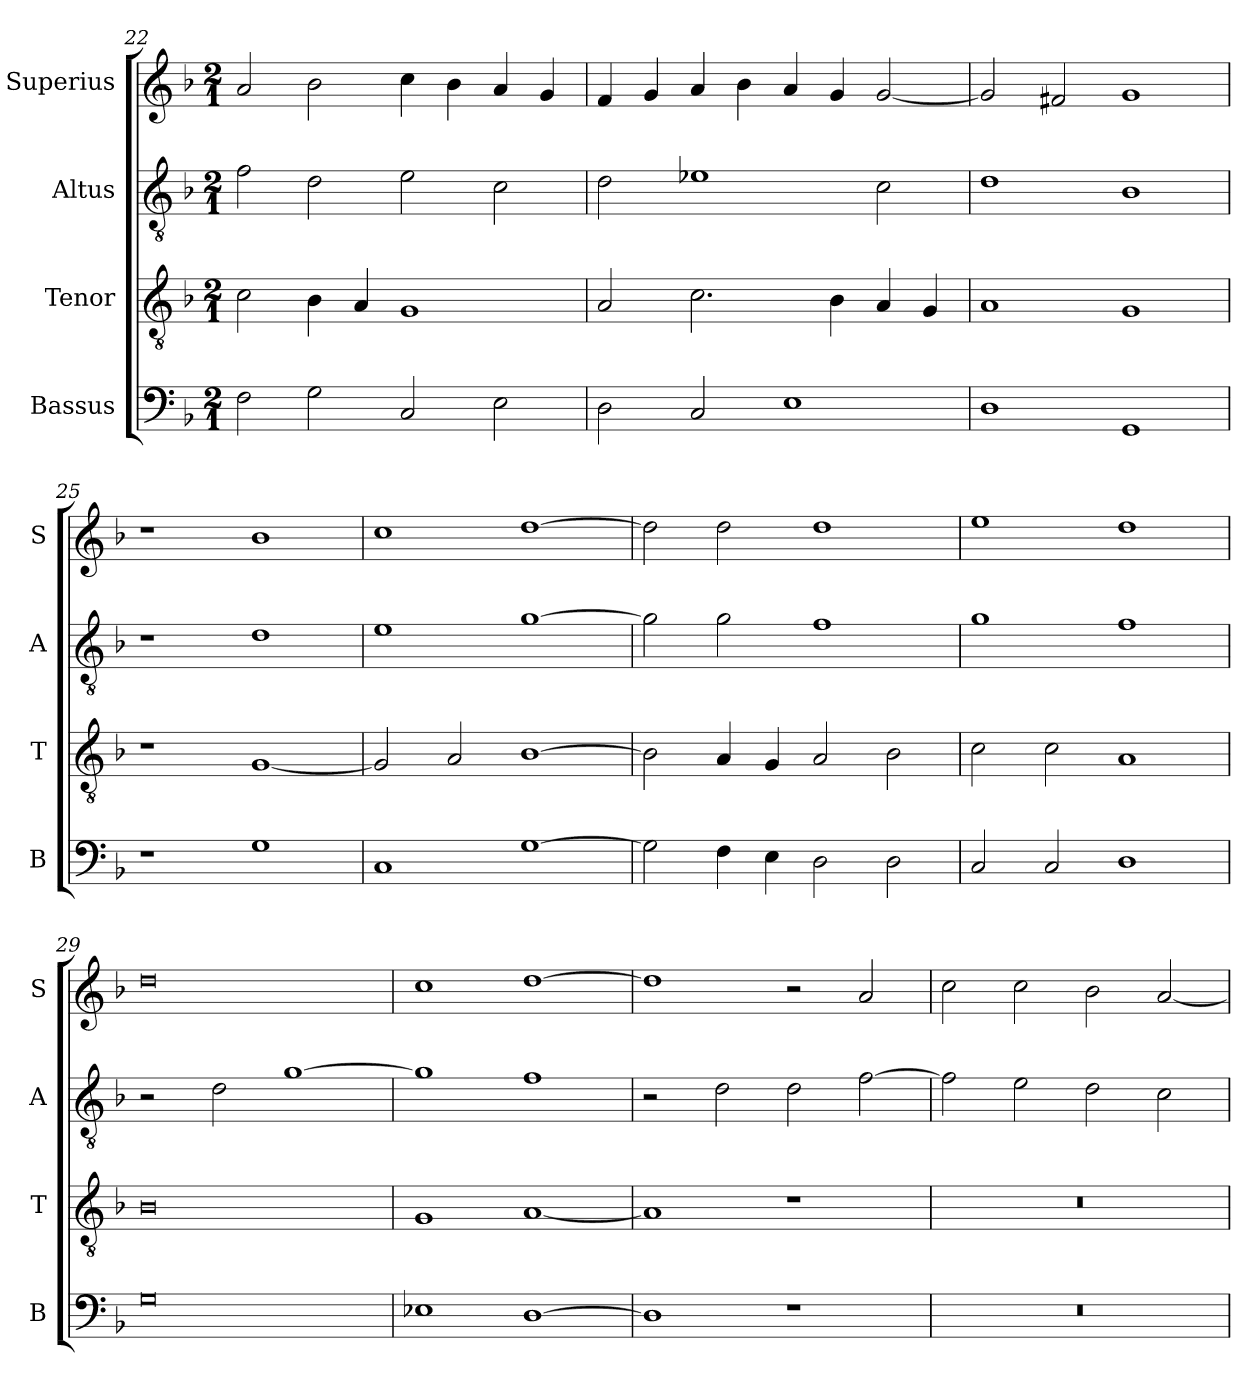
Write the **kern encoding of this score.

**kern	**kern	**kern	**kern
*part4	*part3	*part2	*part1
*staff4	*staff3	*staff2	*staff1
*I"Bassus	*I"Tenor	*I"Altus	*I"Superius
*I'B	*I'T	*I'A	*I'S
*clefF4	*clefGv2	*clefGv2	*clefG2
*k[b-]	*k[b-]	*k[b-]	*k[b-]
*F:	*F:	*F:	*F:
*M2/1	*M2/1	*M2/1	*M2/1
=22	=22	=22	=22
2F	2c	2f	2a
2G	4B-	2d	2b-
.	4A	.	.
2C	1G	2e	4cc
.	.	.	4b-
2E	.	2c	4a
.	.	.	4g
=23	=23	=23	=23
2D	2A	2d	4f
.	.	.	4g
2C	2.c	1e-X	4a
.	.	.	4b-
1E	.	.	4a
.	4B-	.	4g
.	4A	2c	[2g
.	4G	.	.
=24	=24	=24	=24
1D	1A	1d	2g]
.	.	.	2f#X
1GG	1G	1B-	1g
=25	=25	=25	=25
1r	1r	1r	1r
1G	[1G	1d	1b-
=26	=26	=26	=26
1C	2G]	1e	1cc
.	2A	.	.
[1G	[1B-	[1g	[1dd
=27	=27	=27	=27
2G]	2B-]	2g]	2dd]
4F	4A	2g	2dd
4E	4G	.	.
2D	2A	1f	1dd
2D	2B-	.	.
=28	=28	=28	=28
2C	2c	1g	1ee
2C	2c	.	.
1D	1A	1f	1dd
=29	=29	=29	=29
0G	0B-	2r	0dd
.	.	2d	.
.	.	[1g	.
=30	=30	=30	=30
1E-X	1G	1g]	1cc
[1D	[1A	1f	[1dd
=31	=31	=31	=31
1D]	1A]	2r	1dd]
.	.	2d	.
1r	1r	2d	2r
.	.	[2f	2a
=32	=32	=32	=32
0r	0r	2f]	2cc
.	.	2e	2cc
.	.	2d	2b-
.	.	2c	[2a
=	=	=	=
*-	*-	*-	*-
